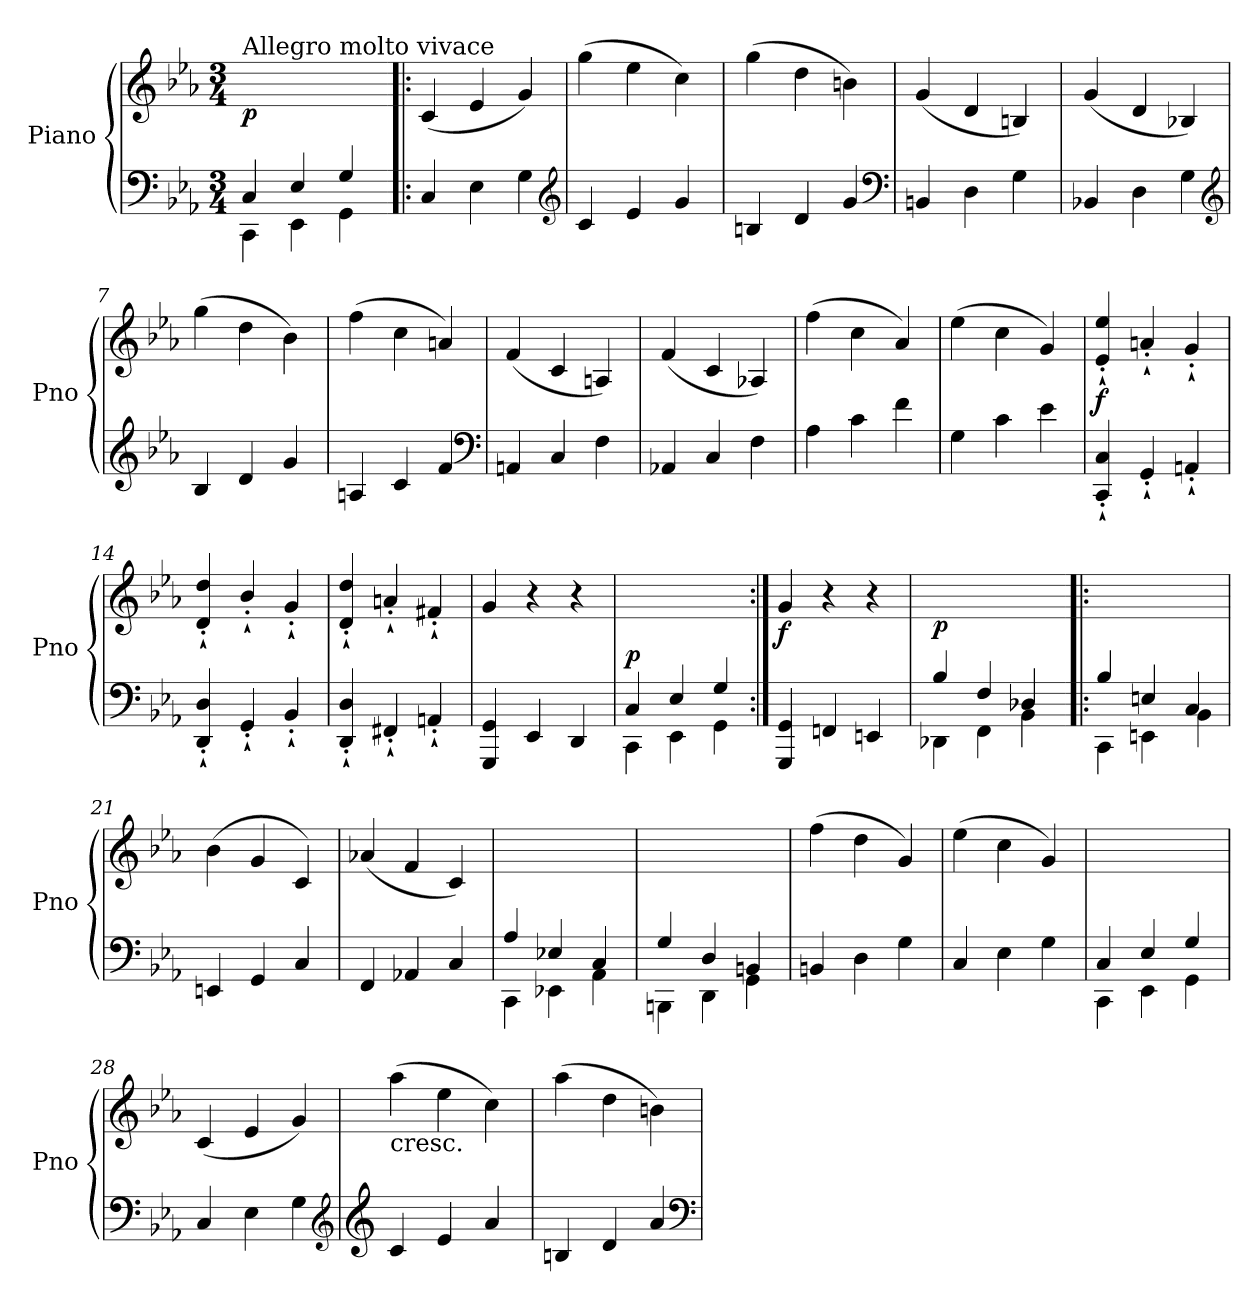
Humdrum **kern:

**kern	**kern	**dynam
*part1	*part1	*part1
*staff2	*staff1	*staff1/2
*I"Piano	*	*
*I'Pno	*	*
*clefF4	*clefG2	*
*k[b-e-a-]	*k[b-e-a-]	*
*E-:	*E-:	*
*M3/4	*M3/4	*
=1	=1	=1
*^	*	*
!	!	!LO:TX:a:t=Allegro molto vivace	!
!	!	!	!LO:DY:b
4C/	4CC\	2.ryy	p
4E-/	4EE-\	.	.
4G/	4GG\	.	.
*v	*v	*	*
=2!|:	=2!|:	=2!|:
4C/	(4c/	.
4E-\	4e-/	.
4G\	4g/)	.
*clefG2	*	*
=3	=3	=3
4c/	(4gg\	.
4e-/	4ee-\	.
4g/	4cc\)	.
=4	=4	=4
4Bn/	(4gg\	.
4d/	4dd\	.
4g/	4bn\)	.
*clefF4	*	*
=5	=5	=5
4BBn/	(4g/	.
4D\	4d/	.
4G\	4Bn/)	.
=6	=6	=6
4BB-X/	(4g/	.
4D\	4d/	.
4G\	4B-X/)	.
*clefG2	*	*
=7	=7	=7
4B-/	(4gg\	.
4d/	4dd\	.
4g/	4b-\)	.
=8	=8	=8
4An/	(4ff\	.
4c/	4cc\	.
4f/	4an/)	.
*clefF4	*	*
=9	=9	=9
4AAn/	(4f/	.
4C/	4c/	.
4F\	4An/)	.
!!LO:LB:g=z
=10	=10	=10
4AA-X/	(4f/	.
4C/	4c/	.
4F\	4A-X/)	.
=11	=11	=11
4A-\	(4ff\	.
4c\	4cc\	.
4f\	4a-/)	.
=12	=12	=12
4G\	(4ee-\	.
4c\	4cc\	.
4e-\	4g/)	.
=13	=13	=13
!	!	!LO:DY:b
4CC/`' 4C/`'	4e-/`' 4ee-/`'	f
4GG`'/	4an`'/	.
4AAn`'/	4g`'/	.
=14	=14	=14
4DD/`' 4D/`'	4d/`' 4dd/`'	.
4GG`'/	4b-`'/	.
4BB-`'/	4g`'/	.
=15	=15	=15
4DD/`' 4D/`'	4d/`' 4dd/`'	.
4FF#X`'/	4an`'/	.
4AAn`'/	4f#X`'/	.
=16	=16	=16
4GGG/ 4GG/	4g/	.
4EE-/	4r	.
4DD/	4r	.
=17	=17	=17
*^	*	*
!	!	!	!LO:DY:a=2
4C/	4CC\	2.ryy	p
4E-/	4EE-\	.	.
4G/	4GG\	.	.
=18:|!	=18:|!	=18:|!	=18:|!
!	!	!	!LO:DY:b
*v	*v	*	*
4GGG/ 4GG/	4g/	f
4FFn/	4r	.
4EEn/	4r	.
=19	=19	=19
*^	*	*
!	!	!	!LO:DY:b
4B-/	4DD-X\	2.ryy	p
4F/	4FF\	.	.
4D-X/	4BB-\	.	.
!!LO:LB:g=z
=20!|:	=20!|:	=20!|:	=20!|:
4B-/	4CC\	2.ryy	.
4En/	4EEn\	.	.
4C/	4BB-\	.	.
*v	*v	*	*
=21	=21	=21
4EEn/	(4b-\	.
4GG/	4g/	.
4C/	4c/)	.
=22	=22	=22
4FF/	(4a-X/	.
4AA-X/	4f/	.
4C/	4c/)	.
=23	=23	=23
*^	*	*
4A-/	4CC\	2.ryy	.
4E-X/	4EE-X\	.	.
4C/	4AA-\	.	.
=24	=24	=24	=24
4G/	4BBBn\	2.ryy	.
4D/	4DD\	.	.
4BBn/	4GG\	.	.
*v	*v	*	*
=25	=25	=25
4BBn/	(4ff\	.
4D\	4dd\	.
4G\	4g/)	.
=26	=26	=26
4C/	(4ee-\	.
4E-\	4cc\	.
4G\	4g/)	.
=27	=27	=27
*^	*	*
4C/	4CC\	2.ryy	.
4E-/	4EE-\	.	.
4G/	4GG\	.	.
*v	*v	*	*
=28	=28	=28
4C/	(4c/	.
4E-\	4e-/	.
4G\	4g/)	.
*clefG2	*	*
!!LO:LB:g=z
=29	=29	=29
*clefG2	*	*
!	!LO:TX:b:t=cresc.	!
4c/	(4aa-\	.
4e-/	4ee-\	.
4a-/	4cc\)	.
=30	=30	=30
4Bn/	(4aa-\	.
4d/	4dd\	.
4a-/	4bn\)	.
*clefF4	*	*
=	=	=
*-	*-	*-
